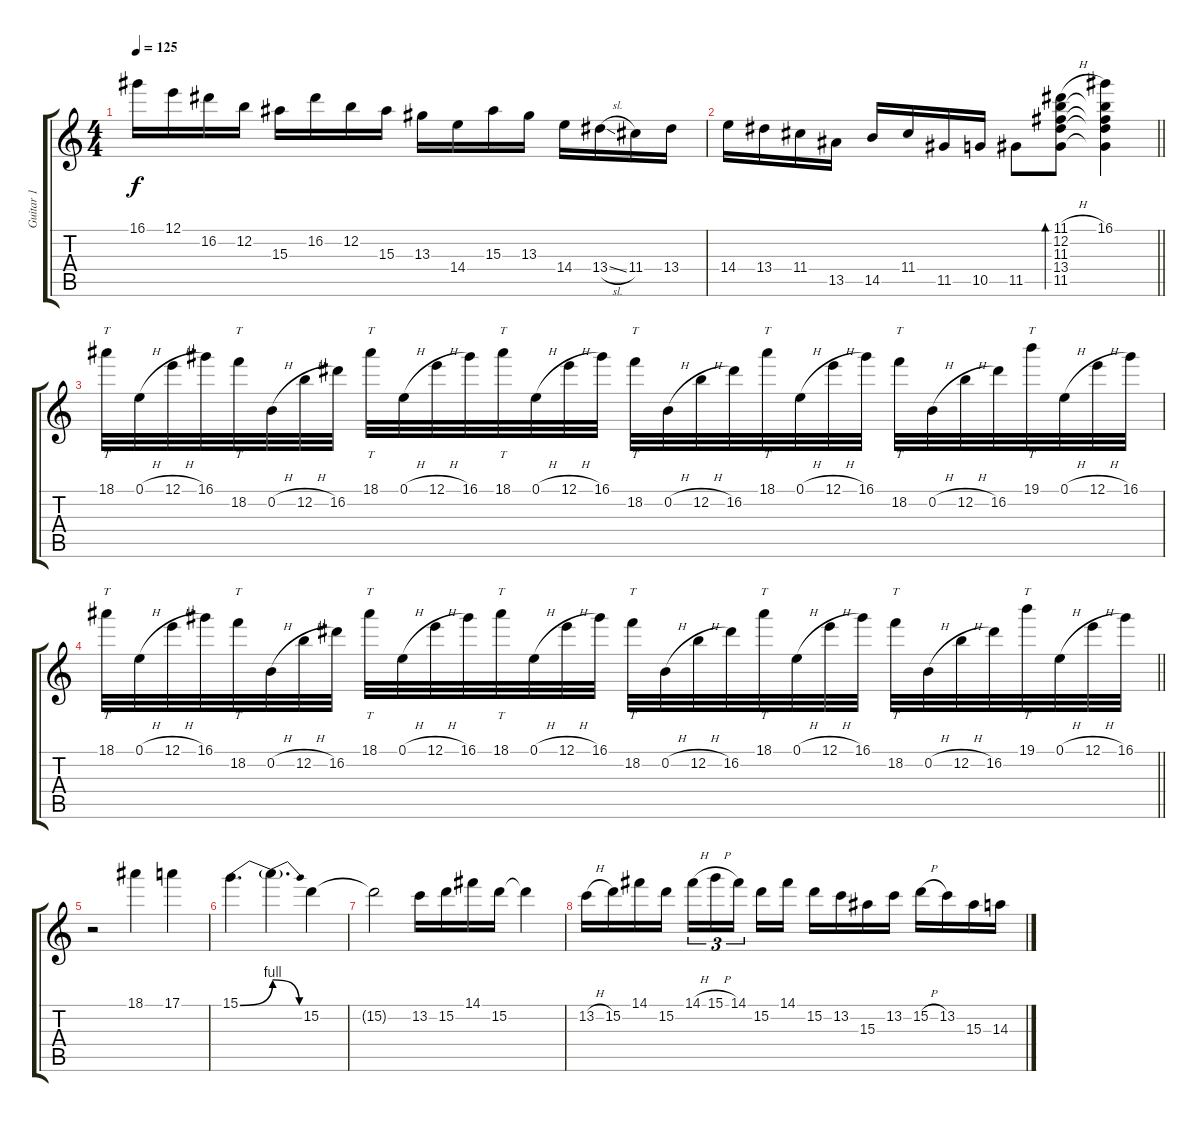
\track ("Guitar 1" "Guitar 1") {instrument distortionguitar}
\staff {score tabs}
\tuning (E4 B3 G3 D3 A2 D2) {hide}
\ts (4 4)
\section ("" "")
\tempo 125
\clef g2
\ks c
16.1.16{dy f} 12.1.16 16.2.16 12.2.16 15.3.16 16.2.16 12.2.16 15.3.16 13.3.16 14.4.16 15.3.16 13.3.16 14.4.16 13.4{sl}.16 11.4.16 13.4.16 |
\barLineRight lightlight
14.4.16 13.4.16 11.4.16 13.5.16 14.5.16 11.4.16 11.5.16 10.5.16 11.5.8 (11.1{h} 12.2 11.3 13.4 11.5).8{bd 120} (16.1 12.2{t} 11.3{t} 13.4{t} 11.5{t}).4 |
\section ("" "")
18.1.32{tt} 0.1{h}.32 12.1{h}.32 16.1.32 18.2.32{tt} 0.2{h}.32 12.2{h}.32 16.2.32 18.1.32{tt} 0.1{h}.32 12.1{h}.32 16.1.32 18.1.32{tt} 0.1{h}.32 12.1{h}.32 16.1.32 18.2.32{tt} 0.2{h}.32 12.2{h}.32 16.2.32 18.1.32{tt} 0.1{h}.32 12.1{h}.32 16.1.32 18.2.32{tt} 0.2{h}.32 12.2{h}.32 16.2.32 19.1.32{tt} 0.1{h}.32 12.1{h}.32 16.1.32 |
\barLineRight lightlight
18.1.32{tt} 0.1{h}.32 12.1{h}.32 16.1.32 18.2.32{tt} 0.2{h}.32 12.2{h}.32 16.2.32 18.1.32{tt} 0.1{h}.32 12.1{h}.32 16.1.32 18.1.32{tt} 0.1{h}.32 12.1{h}.32 16.1.32 18.2.32{tt} 0.2{h}.32 12.2{h}.32 16.2.32 18.1.32{tt} 0.1{h}.32 12.1{h}.32 16.1.32 18.2.32{tt} 0.2{h}.32 12.2{h}.32 16.2.32 19.1.32{tt} 0.1{h}.32 12.1{h}.32 16.1.32 |
\section ("" "")
r.2 18.1.4 17.1.4 |
15.1{be (bend 0 0 60 4)}.4{d} 15.1{be (release 0 4 60 0) t}.4{d} 15.2.4 |
15.2{t}.2 13.2.16 15.2.16 14.1.16 15.2.16 15.2{t}.4 |
13.2{h}.16 15.2.16 14.1.16 15.2.16 14.1{h}.16{tu (3 2)} 15.1{h}.16{tu (3 2)} 14.1.16{tu (3 2) beam splitsecondary} 15.2.16 14.1.16 15.2.16 13.2.16 15.3.16 13.2.16 15.2{h}.16 13.2.16 15.3.16 14.3.16
